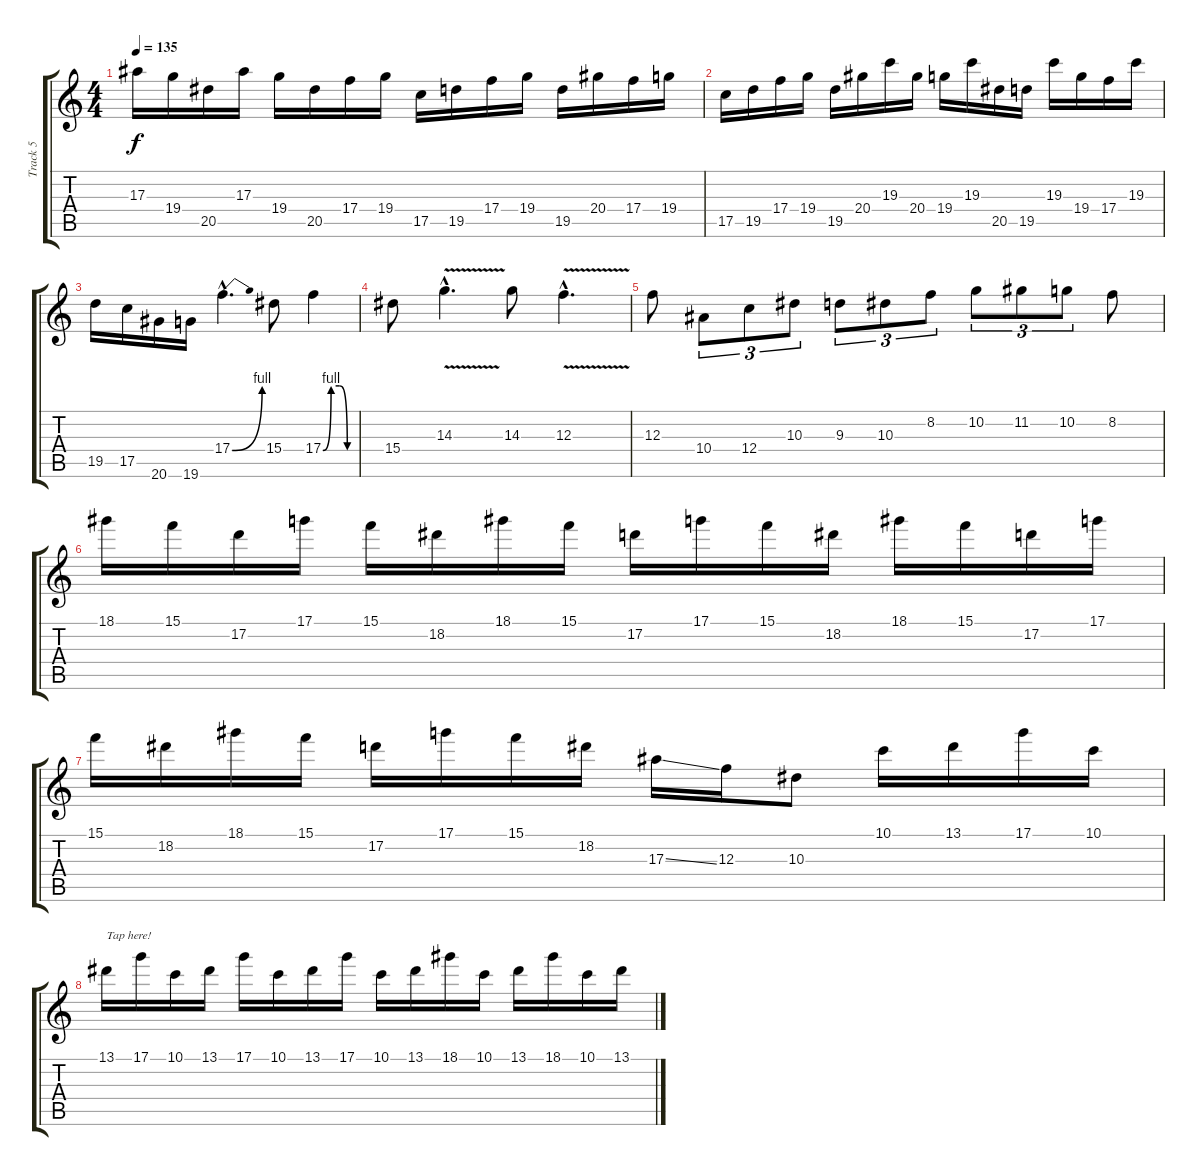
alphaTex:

\track ("Track 5" "Track 5") {instrument distortionguitar}
\staff {score tabs}
\tuning (D4 A3 F3 C3 G2 C2) {hide}
\ts (4 4)
\tempo 135
\clef g2
\ks c
17.3.16{dy f} 19.4.16 20.5.16 17.3.16 19.4.16 20.5.16 17.4.16 19.4.16 17.5.16 19.5.16 17.4.16 19.4.16 19.5.16 20.4.16 17.4.16 19.4.16 |
17.5.16 19.5.16 17.4.16 19.4.16 19.5.16 20.4.16 19.3.16 20.4.16 19.4.16 19.3.16 20.5.16 19.5.16 19.3.16 19.4.16 17.4.16 19.3.16 |
19.5.16 17.5.16 20.6.16 19.6.16 17.4{be (bend 0 0 60 4) hac}.4{d} 15.4.8 17.4{be (custom 0 0 15 4 30 4 45 0 60 0)}.4 |
15.4.8 14.3{v hac}.4{d} 14.3.8 12.3{v hac}.4{d} |
12.3.8 10.4.8{tu (3 2)} 12.4.8{tu (3 2)} 10.3.8{tu (3 2)} 9.3.8{tu (3 2)} 10.3.8{tu (3 2)} 8.2.8{tu (3 2)} 10.2.8{tu (3 2)} 11.2.8{tu (3 2)} 10.2.8{tu (3 2)} 8.2.8 |
18.1.16 15.1.16 17.2.16 17.1.16 15.1.16 18.2.16 18.1.16 15.1.16 17.2.16 17.1.16 15.1.16 18.2.16 18.1.16 15.1.16 17.2.16 17.1.16 |
15.1.16 18.2.16 18.1.16 15.1.16 17.2.16 17.1.16 15.1.16 18.2.16 17.3{ss}.16 12.3.16 10.3.8 10.1.16 13.1.16 17.1.16 10.1.16 |
13.1.16{txt "Tap here!"} 17.1.16 10.1.16 13.1.16 17.1.16 10.1.16 13.1.16 17.1.16 10.1.16 13.1.16 18.1.16 10.1.16 13.1.16 18.1.16 10.1.16 13.1.16
